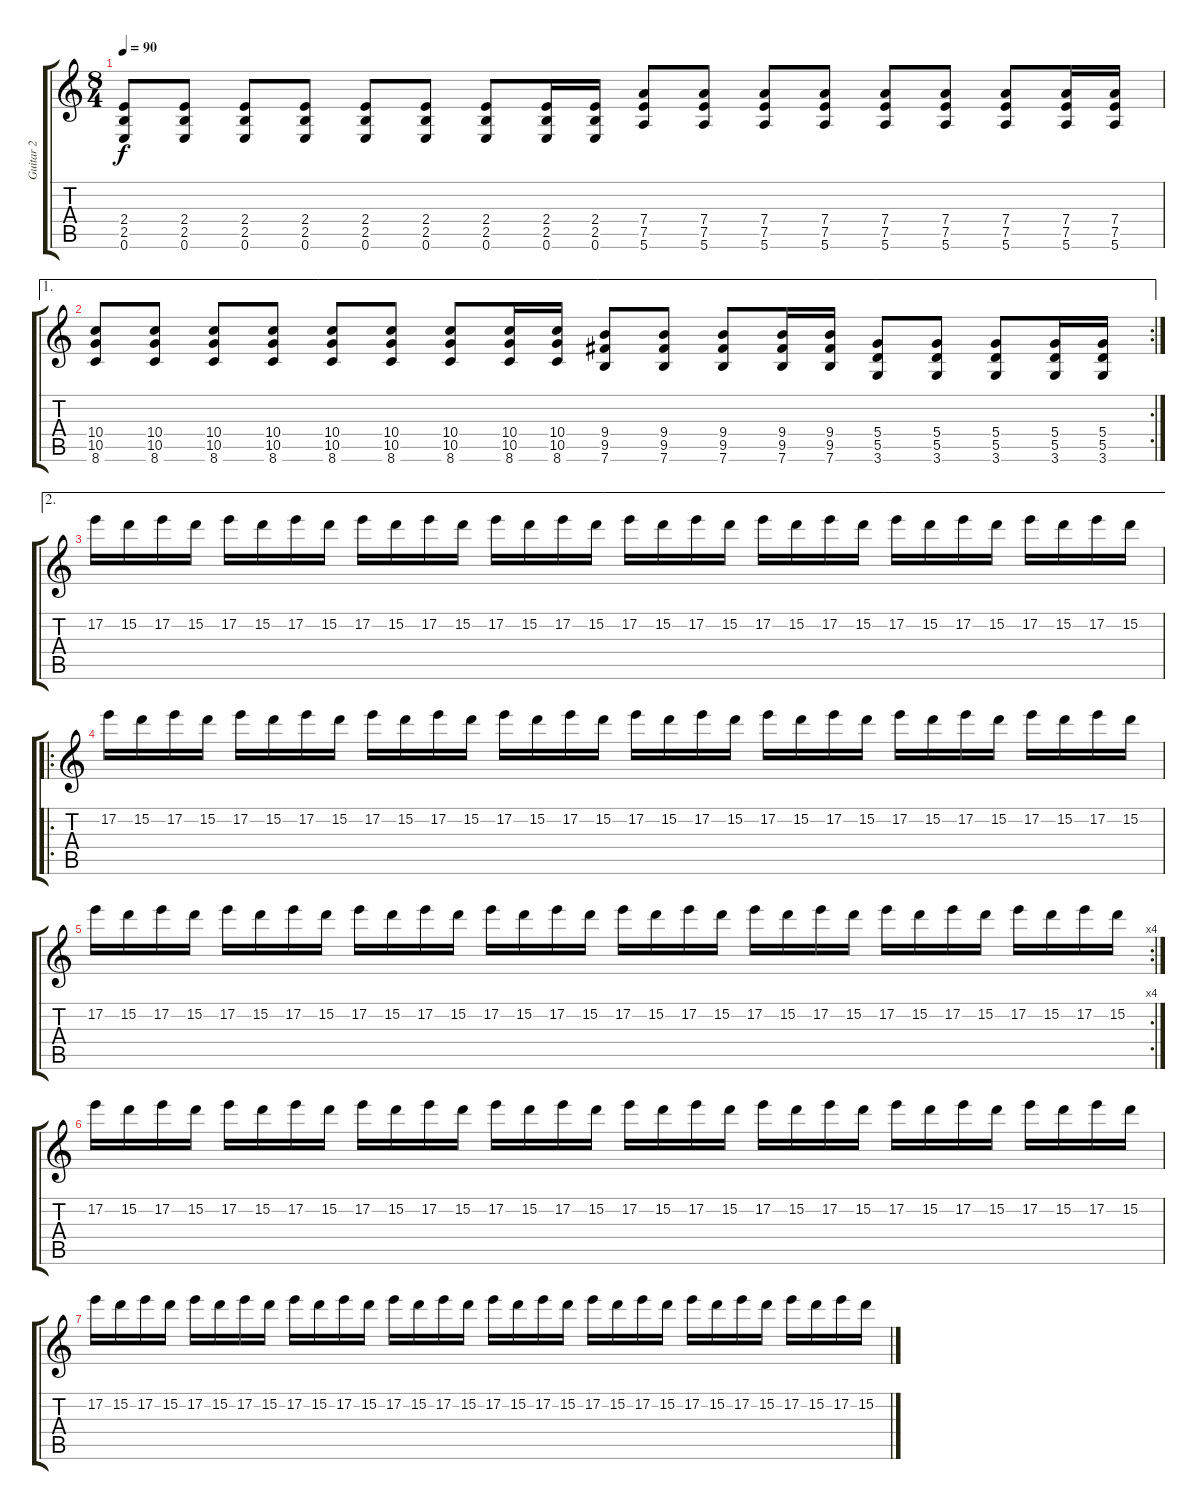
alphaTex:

\track ("Guitar 2" "Guitar 2") {instrument distortionguitar}
\staff {score tabs}
\tuning (E4 B3 G3 D3 A2 E2) {hide}
\ts (8 4)
\tempo 90
\clef g2
\ks c
(2.4 2.5 0.6).8{dy f} (2.4 2.5 0.6).8 (2.4 2.5 0.6).8 (2.4 2.5 0.6).8 (2.4 2.5 0.6).8 (2.4 2.5 0.6).8 (2.4 2.5 0.6).8 (2.4 2.5 0.6).16 (2.4 2.5 0.6).16 (7.4 7.5 5.6).8 (7.4 7.5 5.6).8 (7.4 7.5 5.6).8 (7.4 7.5 5.6).8 (7.4 7.5 5.6).8 (7.4 7.5 5.6).8 (7.4 7.5 5.6).8 (7.4 7.5 5.6).16 (7.4 7.5 5.6).16 |
\ae 1
\rc 2
(10.4 10.5 8.6).8 (10.4 10.5 8.6).8 (10.4 10.5 8.6).8 (10.4 10.5 8.6).8 (10.4 10.5 8.6).8 (10.4 10.5 8.6).8 (10.4 10.5 8.6).8 (10.4 10.5 8.6).16 (10.4 10.5 8.6).16 (9.4 9.5 7.6).8 (9.4 9.5 7.6).8 (9.4 9.5 7.6).8 (9.4 9.5 7.6).16 (9.4 9.5 7.6).16 (5.4 5.5 3.6).8 (5.4 5.5 3.6).8 (5.4 5.5 3.6).8 (5.4 5.5 3.6).16 (5.4 5.5 3.6).16 |
\ae 2
17.2.16 15.2.16 17.2.16 15.2.16 17.2.16 15.2.16 17.2.16 15.2.16 17.2.16 15.2.16 17.2.16 15.2.16 17.2.16 15.2.16 17.2.16 15.2.16 17.2.16 15.2.16 17.2.16 15.2.16 17.2.16 15.2.16 17.2.16 15.2.16 17.2.16 15.2.16 17.2.16 15.2.16 17.2.16 15.2.16 17.2.16 15.2.16 |
\ro
17.2.16 15.2.16 17.2.16 15.2.16 17.2.16 15.2.16 17.2.16 15.2.16 17.2.16 15.2.16 17.2.16 15.2.16 17.2.16 15.2.16 17.2.16 15.2.16 17.2.16 15.2.16 17.2.16 15.2.16 17.2.16 15.2.16 17.2.16 15.2.16 17.2.16 15.2.16 17.2.16 15.2.16 17.2.16 15.2.16 17.2.16 15.2.16 |
\rc 4
17.2.16 15.2.16 17.2.16 15.2.16 17.2.16 15.2.16 17.2.16 15.2.16 17.2.16 15.2.16 17.2.16 15.2.16 17.2.16 15.2.16 17.2.16 15.2.16 17.2.16 15.2.16 17.2.16 15.2.16 17.2.16 15.2.16 17.2.16 15.2.16 17.2.16 15.2.16 17.2.16 15.2.16 17.2.16 15.2.16 17.2.16 15.2.16 |
17.2.16{volume 13} 15.2.16 17.2.16 15.2.16 17.2.16 15.2.16 17.2.16 15.2.16 17.2.16{volume 10} 15.2.16 17.2.16 15.2.16 17.2.16 15.2.16 17.2.16 15.2.16 17.2.16{volume 6} 15.2.16 17.2.16 15.2.16 17.2.16 15.2.16 17.2.16 15.2.16 17.2.16{volume 6} 15.2.16 17.2.16 15.2.16 17.2.16 15.2.16 17.2.16 15.2.16 |
17.2.16{volume 5} 15.2.16 17.2.16 15.2.16 17.2.16 15.2.16 17.2.16 15.2.16 17.2.16 15.2.16 17.2.16{volume 3} 15.2.16 17.2.16 15.2.16 17.2.16 15.2.16 17.2.16 15.2.16 17.2.16 15.2.16 17.2.16 15.2.16{volume 2} 17.2.16 15.2.16 17.2.16 15.2.16 17.2.16 15.2.16 17.2.16 15.2.16 17.2.16 15.2.16
